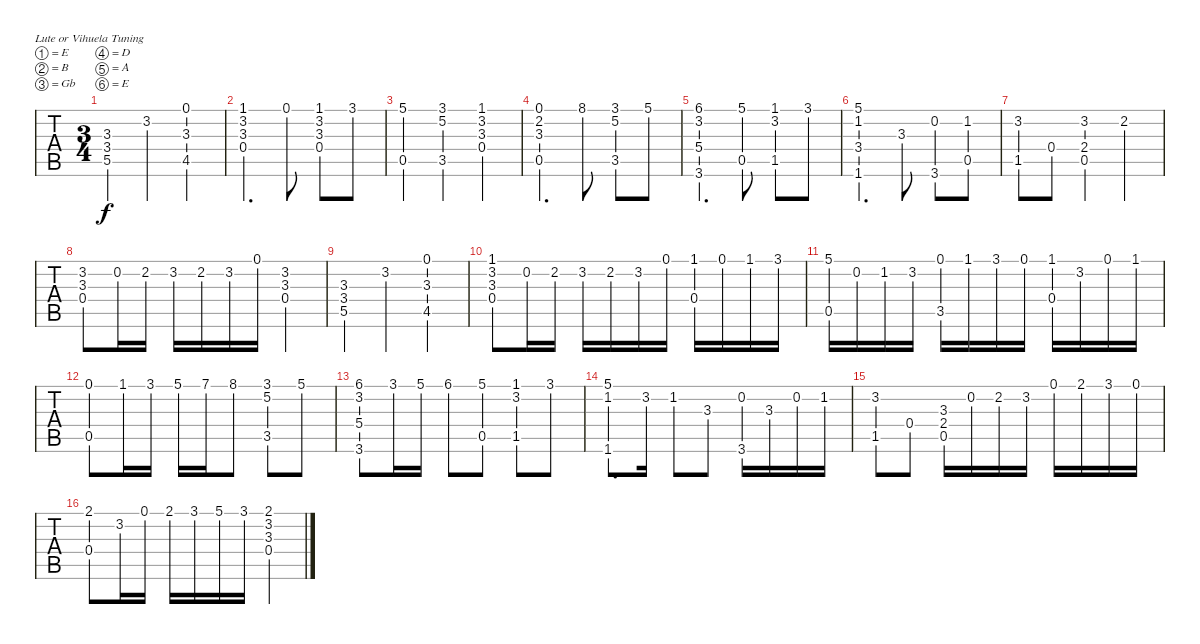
\bracketExtendMode groupsimilarinstruments
\singleTrackTrackNamePolicy hidden
\multiTrackTrackNamePolicy hidden
\firstSystemTrackNameOrientation horizontal
\otherSystemsTrackNameOrientation horizontal
\track ("Guitar Standard" "Guitar Sta") {instrument acousticguitarsteel}
\staff {tabs}
\tuning (E4 B3 Gb3 D3 A2 E2)
\ts (3 4)
\tempo (120 hide)
\clef g2
\ks c
(3.3 3.4 5.5).4{dy f instrument acousticguitarsteel} 3.2.4 (0.1 3.3 4.5).4 |
(1.1 3.2 3.3 0.4).4{d} 0.1.8 (1.1 3.2 3.3 0.4).8 3.1.8 |
(5.1 0.5).4 (3.1 5.2 3.5).4 (1.1 3.2 3.3 0.4).4 |
(0.1 2.2 3.3 0.5).4{d} 8.1.8 (3.1 5.2 3.5).8 5.1.8 |
(6.1 3.2 5.4 3.6).4{d} (5.1 0.5).8 (1.1 3.2 1.5).8 3.1.8 |
(5.1 1.2 3.4 1.6).4{d} 3.3.8 (0.2 3.6).8 (1.2 0.5).8 |
(3.2 1.5).8 0.4.8 (3.2 2.4 0.5).4 2.2.4 |
(3.2 3.3 0.4).8 0.2.16 2.2.16 3.2.16 2.2.16 3.2.16 0.1.16 (3.2 3.3 0.4).4 |
(3.3 3.4 5.5).4 3.2.4 (0.1 3.3 4.5).4 |
(1.1 3.2 3.3 0.4).8 0.2.16 2.2.16 3.2.16 2.2.16 3.2.16 0.1.16 (1.1 0.4).16 0.1.16 1.1.16 3.1.16 |
(5.1 0.5).16 0.2.16 1.2.16 3.2.16 (0.1 3.5).16 1.1.16 3.1.16 0.1.16 (1.1 0.4).16 3.2.16 0.1.16 1.1.16 |
(0.1 0.5).8 1.1.16 3.1.16 5.1.16 7.1.16 8.1.8 (3.1 5.2 3.5).8 5.1.8 |
(6.1 3.2 5.4 3.6).8 3.1.16 5.1.16 6.1.8 (5.1 0.5).8 (1.1 3.2 1.5).8 3.1.8 |
(5.1 1.2 1.6).8{d} 3.2.16 1.2.8 3.3.8 (0.2 3.6).16 3.3.16 0.2.16 1.2.16 |
(3.2 1.5).8 0.4.8 (3.3 2.4 0.5).16 0.2.16 2.2.16 3.2.16 0.1.16 2.1.16 3.1.16 0.1.16 |
(2.1 0.4).8 3.2.16 0.1.16 2.1.16 3.1.16 5.1.16 3.1.16 (2.1 3.2 3.3 0.4).4
